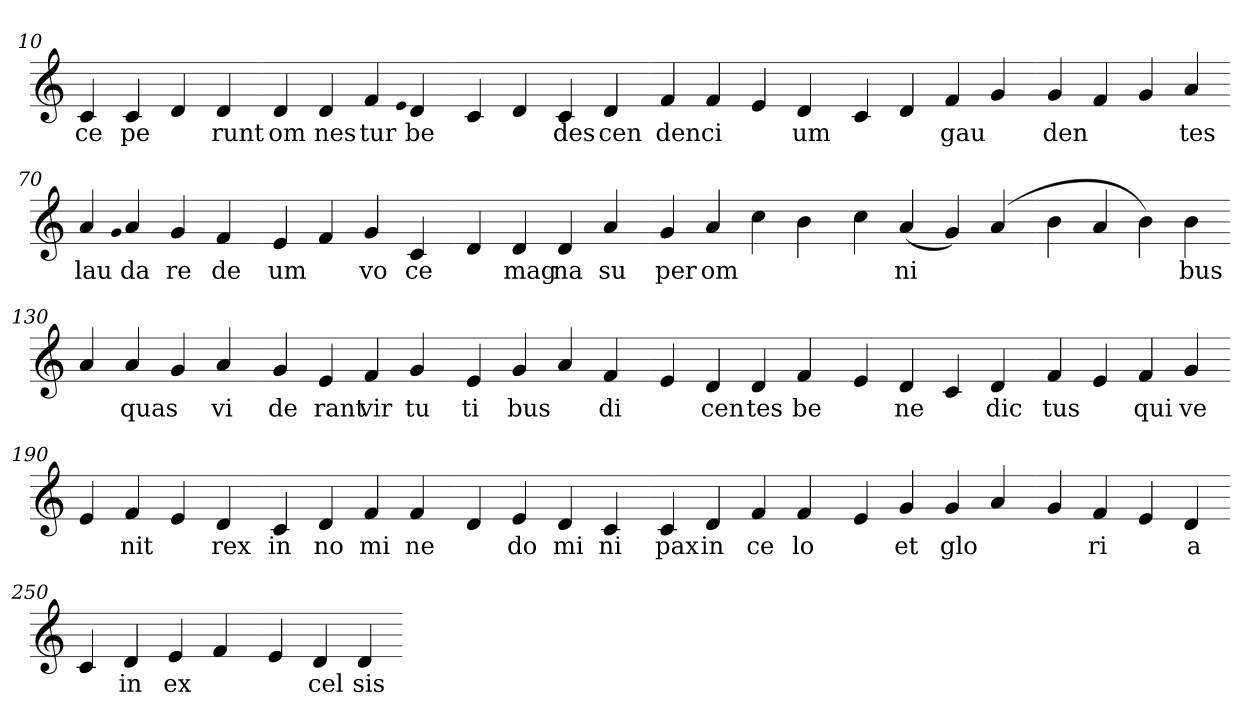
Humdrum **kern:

**kern	**text
*part1	*part1
*staff1	*staff1
*clefG2	*
=10.	=10.
4c	ce
4c	pe
4d	.
4d	runt
=20.-	=20.-
4d	om
4d	nes
4f	tur
qqe	.
4d	be
=30.-	=30.-
4c	.
4d	.
4c	des
4d	cen
=40.-	=40.-
4f	den
4f	ci
4e	.
4d	um
=50.-	=50.-
4c	.
4d	.
4f	gau
4g	.
=60.-	=60.-
4g	den
4f	.
4g	.
4a	tes
=70.-	=70.-
4a	lau
qqg	.
4a	da
4g	re
4f	de
=80.-	=80.-
4e	um
4f	.
4g	vo
4c	ce
=90.-	=90.-
4d	.
4d	mag
4d	na
4a	su
=100.-	=100.-
4g	per
4a	om
4cc	.
4b	.
=110.-	=110.-
4cc	.
(>4a	ni
4g)	.
(>4a	.
=120.-	=120.-
4b	.
4a	.
4b)	.
4b	bus
=130.-	=130.-
4a	.
4a	quas
4g	.
4a	vi
=140.-	=140.-
4g	de
4e	rant
4f	vir
4g	tu
=150.-	=150.-
4e	ti
4g	bus
4a	.
4f	di
=160.-	=160.-
4e	.
4d	cen
4d	tes
4f	be
=170.-	=170.-
4e	.
4d	ne
4c	.
4d	dic
=180.-	=180.-
4f	tus
4e	.
4f	qui
4g	ve
=190.-	=190.-
4e	.
4f	nit
4e	.
4d	rex
=200.-	=200.-
4c	in
4d	no
4f	mi
4f	ne
=210.-	=210.-
4d	.
4e	do
4d	mi
4c	ni
=220.-	=220.-
4c	pax
4d	in
4f	ce
4f	lo
=230.-	=230.-
4e	.
4g	et
4g	glo
4a	.
=240.-	=240.-
4g	.
4f	ri
4e	.
4d	a
=250.-	=250.-
4c	.
4d	in
4e	ex
4f	.
=260.-	=260.-
4e	.
4d	cel
4d	sis
=-	=-
*-	*-
